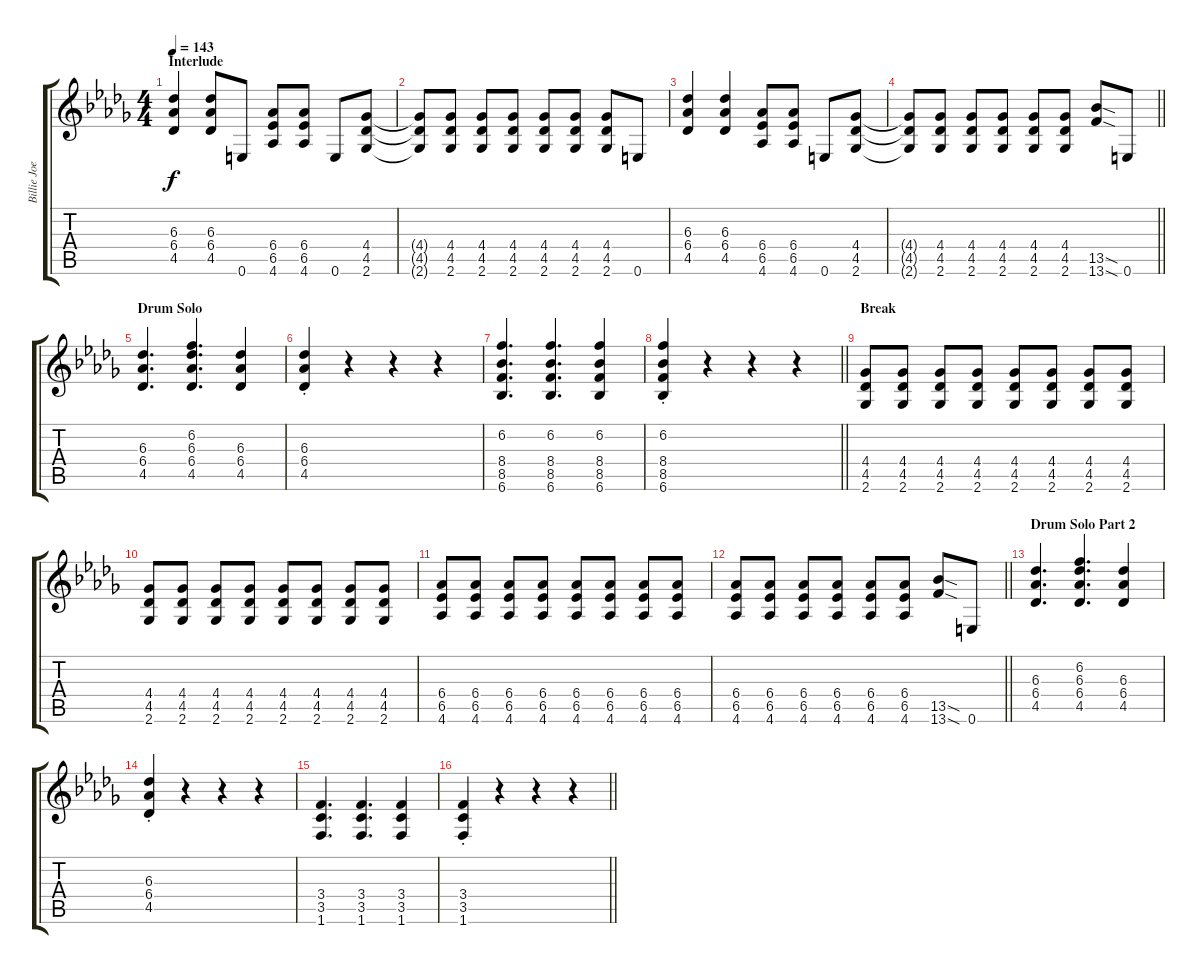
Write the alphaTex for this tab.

\track ("Billie Joe Lead" "Billie Joe") {instrument overdrivenguitar}
\staff {score tabs}
\tuning (E4 B3 G3 D3 A2 E2) {hide}
\ts (4 4)
\section ("" "Interlude")
\tempo 143
\clef g2
\ks db
(6.3 6.4 4.5).4{dy f} (6.3 6.4 4.5).8 0.6.8 (6.4 6.5 4.6).8 (6.4 6.5 4.6).8 0.6.8 (4.4 4.5 2.6).8 |
(4.4{t} 4.5{t} 2.6{t}).8 (4.4 4.5 2.6).8 (4.4 4.5 2.6).8 (4.4 4.5 2.6).8 (4.4 4.5 2.6).8 (4.4 4.5 2.6).8 (4.4 4.5 2.6).8 0.6.8 |
(6.3 6.4 4.5).4 (6.3 6.4 4.5).4 (6.4 6.5 4.6).8 (6.4 6.5 4.6).8 0.6.8 (4.4 4.5 2.6).8 |
\barLineRight lightlight
(4.4{t} 4.5{t} 2.6{t}).8 (4.4 4.5 2.6).8 (4.4 4.5 2.6).8 (4.4 4.5 2.6).8 (4.4 4.5 2.6).8 (4.4 4.5 2.6).8 (13.5{sod} 13.6{sod}).8 0.6.8 |
\section ("" "Drum Solo")
(6.3 6.4 4.5).4{d} (6.2 6.3 6.4 4.5).4{d} (6.3 6.4 4.5).4 |
(6.3{st} 6.4{st} 4.5{st}).4 r.4 r.4 r.4 |
(6.2 8.4 8.5 6.6).4{d} (6.2 8.4 8.5 6.6).4{d} (6.2 8.4 8.5 6.6).4 |
\barLineRight lightlight
(6.2{st} 8.4{st} 8.5{st} 6.6{st}).4 r.4 r.4 r.4 |
\section ("" "Break")
(4.4 4.5 2.6).8 (4.4 4.5 2.6).8 (4.4 4.5 2.6).8 (4.4 4.5 2.6).8 (4.4 4.5 2.6).8 (4.4 4.5 2.6).8 (4.4 4.5 2.6).8 (4.4 4.5 2.6).8 |
(4.4 4.5 2.6).8 (4.4 4.5 2.6).8 (4.4 4.5 2.6).8 (4.4 4.5 2.6).8 (4.4 4.5 2.6).8 (4.4 4.5 2.6).8 (4.4 4.5 2.6).8 (4.4 4.5 2.6).8 |
(6.4 6.5 4.6).8 (6.4 6.5 4.6).8 (6.4 6.5 4.6).8 (6.4 6.5 4.6).8 (6.4 6.5 4.6).8 (6.4 6.5 4.6).8 (6.4 6.5 4.6).8 (6.4 6.5 4.6).8 |
\barLineRight lightlight
(6.4 6.5 4.6).8 (6.4 6.5 4.6).8 (6.4 6.5 4.6).8 (6.4 6.5 4.6).8 (6.4 6.5 4.6).8 (6.4 6.5 4.6).8 (13.5{sod} 13.6{sod}).8 0.6.8 |
\section ("" "Drum Solo Part 2")
(6.3 6.4 4.5).4{d} (6.2 6.3 6.4 4.5).4{d} (6.3 6.4 4.5).4 |
(6.3{st} 6.4{st} 4.5{st}).4 r.4 r.4 r.4 |
(3.4 3.5 1.6).4{d} (3.4 3.5 1.6).4{d} (3.4 3.5 1.6).4 |
\barLineRight lightlight
(3.4{st} 3.5{st} 1.6{st}).4 r.4 r.4 r.4
